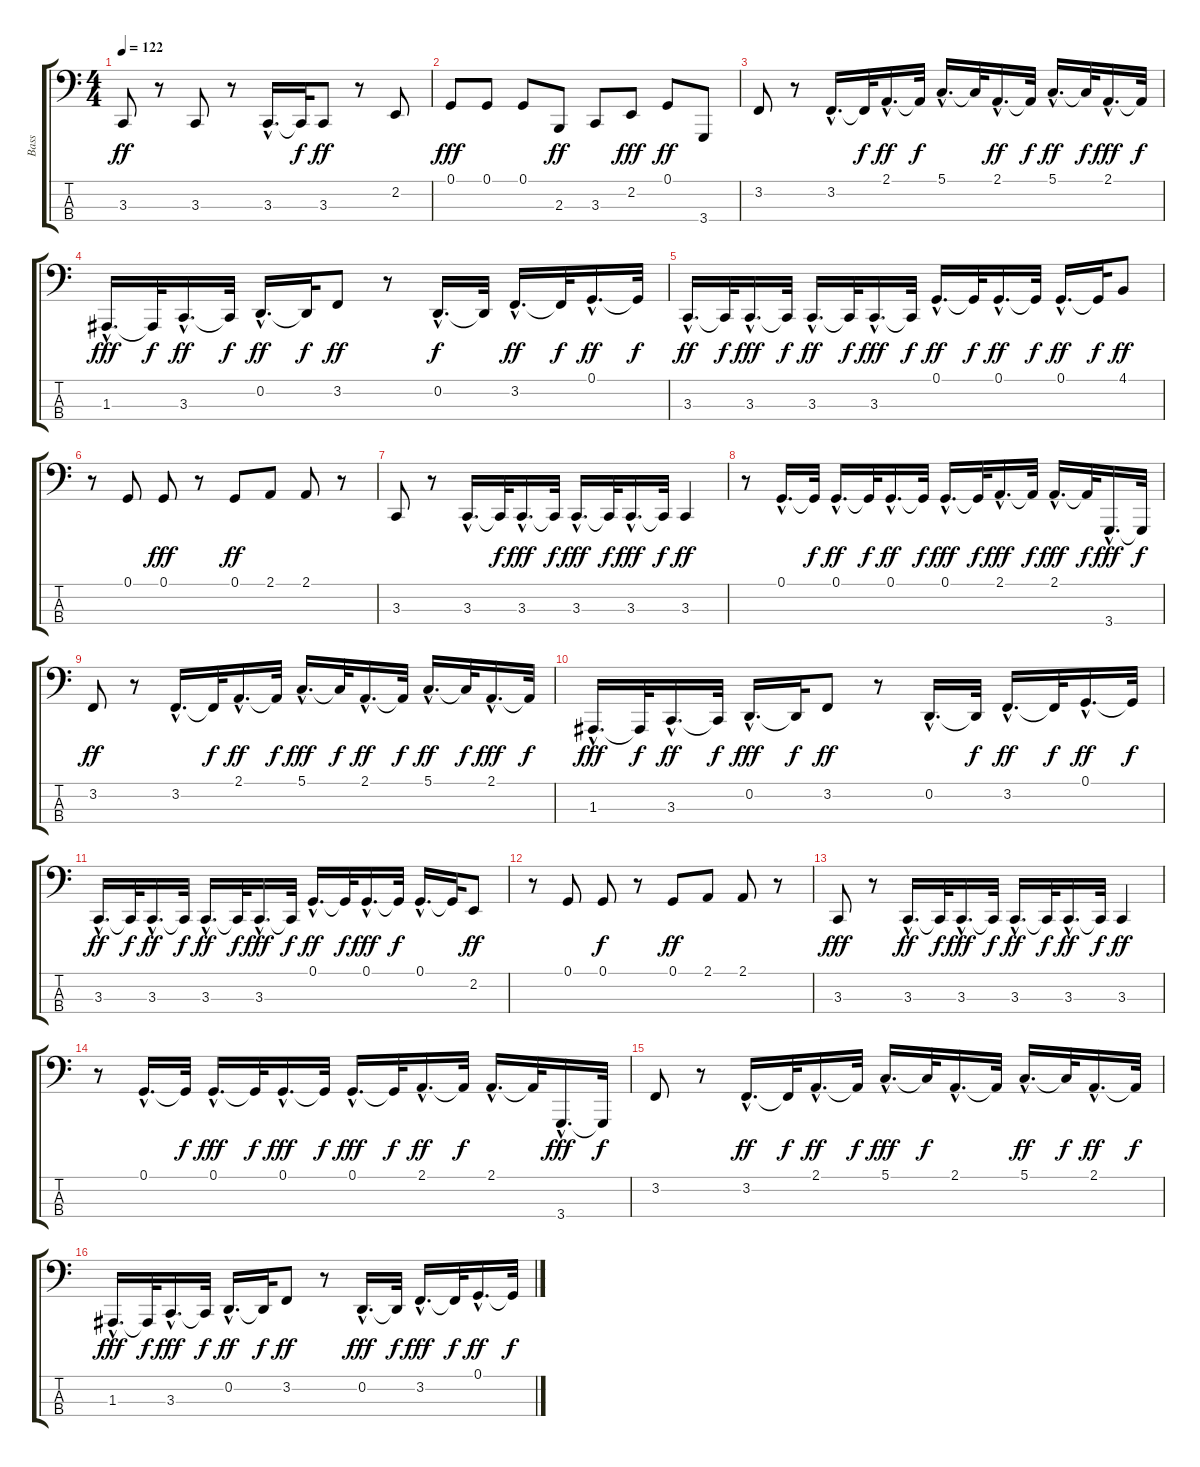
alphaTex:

\track ("Bass" "Bass") {instrument fretlessbass}
\staff {score tabs}
\tuning (G1 D1 A0 E0) {hide}
\ts (4 4)
\tempo 122
\clef f4
\ks c
3.3.8{dy ff} r.8 3.3.8 r.8 3.3{hac}.16{d} 3.3{t}.32{dy f} 3.3.8{dy ff} r.8 2.2.8 |
0.1.8{dy fff} 0.1.8 0.1.8 2.3.8{dy ff} 3.3.8 2.2.8{dy fff} 0.1.8{dy ff} 3.4.8 |
3.2.8 r.8 3.2{hac}.16{d} 3.2{t}.32{dy f} 2.1{hac}.16{d dy ff} 2.1{t}.32{dy f} 5.1{hac}.16{d} 5.1{t}.32 2.1{hac}.16{d dy ff} 2.1{t}.32{dy f} 5.1{hac}.16{d dy ff} 5.1{t}.32{dy f} 2.1{hac}.16{d dy fff} 2.1{t}.32{dy f} |
1.3{hac}.16{d dy fff} 1.3{t}.32{dy f} 3.3{hac}.16{d dy ff} 3.3{t}.32{dy f} 0.2{hac}.16{d dy ff} 0.2{t}.32{dy f} 3.2.8{dy ff} r.8 0.2{hac}.16{d dy f} 0.2{t}.32 3.2{hac}.16{d dy ff} 3.2{t}.32{dy f} 0.1{hac}.16{d dy ff} 0.1{t}.32{dy f} |
3.3{hac}.16{d dy ff} 3.3{t}.32{dy f} 3.3{hac}.16{d dy fff} 3.3{t}.32{dy f} 3.3{hac}.16{d dy ff} 3.3{t}.32{dy f} 3.3{hac}.16{d dy fff} 3.3{t}.32{dy f} 0.1{hac}.16{d dy ff} 0.1{t}.32{dy f} 0.1{hac}.16{d dy ff} 0.1{t}.32{dy f} 0.1{hac}.16{d dy ff} 0.1{t}.32{dy f} 4.1.8{dy ff} |
r.8 0.1.8 0.1.8{dy fff} r.8 0.1.8{dy ff} 2.1.8 2.1.8 r.8 |
3.3.8 r.8 3.3{hac}.16{d} 3.3{t}.32{dy f} 3.3{hac}.16{d dy fff} 3.3{t}.32{dy f} 3.3{hac}.16{d dy fff} 3.3{t}.32{dy f} 3.3{hac}.16{d dy fff} 3.3{t}.32{dy f} 3.3.4{dy ff} |
r.8 0.1{hac}.16{d} 0.1{t}.32{dy f} 0.1{hac}.16{d dy ff} 0.1{t}.32{dy f} 0.1{hac}.16{d dy ff} 0.1{t}.32{dy f} 0.1{hac}.16{d dy fff} 0.1{t}.32{dy f} 2.1{hac}.16{d dy fff} 2.1{t}.32{dy f} 2.1{hac}.16{d dy fff} 2.1{t}.32{dy f} 3.4{hac}.16{d dy fff} 3.4{t}.32{dy f} |
3.2.8{dy ff} r.8 3.2{hac}.16{d} 3.2{t}.32{dy f} 2.1{hac}.16{d dy ff} 2.1{t}.32{dy f} 5.1{hac}.16{d dy fff} 5.1{t}.32{dy f} 2.1{hac}.16{d dy ff} 2.1{t}.32{dy f} 5.1{hac}.16{d dy ff} 5.1{t}.32{dy f} 2.1{hac}.16{d dy fff} 2.1{t}.32{dy f} |
1.3{hac}.16{d dy fff} 1.3{t}.32{dy f} 3.3{hac}.16{d dy ff} 3.3{t}.32{dy f} 0.2{hac}.16{d dy fff} 0.2{t}.32{dy f} 3.2.8{dy ff} r.8 0.2{hac}.16{d} 0.2{t}.32{dy f} 3.2{hac}.16{d dy ff} 3.2{t}.32{dy f} 0.1{hac}.16{d dy ff} 0.1{t}.32{dy f} |
3.3{hac}.16{d dy ff} 3.3{t}.32{dy f} 3.3{hac}.16{d dy ff} 3.3{t}.32{dy f} 3.3{hac}.16{d dy ff} 3.3{t}.32{dy f} 3.3{hac}.16{d dy fff} 3.3{t}.32{dy f} 0.1{hac}.16{d dy ff} 0.1{t}.32{dy f} 0.1{hac}.16{d dy fff} 0.1{t}.32{dy f} 0.1{hac}.16{d} 0.1{t}.32 2.2.8{dy ff} |
r.8 0.1.8 0.1.8{dy f} r.8 0.1.8{dy ff} 2.1.8 2.1.8 r.8 |
3.3.8{dy fff} r.8 3.3{hac}.16{d dy ff} 3.3{t}.32{dy f} 3.3{hac}.16{d dy fff} 3.3{t}.32{dy f} 3.3{hac}.16{d dy ff} 3.3{t}.32{dy f} 3.3{hac}.16{d dy ff} 3.3{t}.32{dy f} 3.3.4{dy ff} |
r.8 0.1{hac}.16{d} 0.1{t}.32{dy f} 0.1{hac}.16{d dy fff} 0.1{t}.32{dy f} 0.1{hac}.16{d dy fff} 0.1{t}.32{dy f} 0.1{hac}.16{d dy fff} 0.1{t}.32{dy f} 2.1{hac}.16{d dy ff} 2.1{t}.32{dy f} 2.1{hac}.16{d} 2.1{t}.32 3.4{hac}.16{d dy fff} 3.4{t}.32{dy f} |
3.2.8 r.8 3.2{hac}.16{d dy ff} 3.2{t}.32{dy f} 2.1{hac}.16{d dy ff} 2.1{t}.32{dy f} 5.1{hac}.16{d dy fff} 5.1{t}.32{dy f} 2.1{hac}.16{d} 2.1{t}.32 5.1{hac}.16{d dy ff} 5.1{t}.32{dy f} 2.1{hac}.16{d dy ff} 2.1{t}.32{dy f} |
1.3{hac}.16{d dy fff} 1.3{t}.32{dy f} 3.3{hac}.16{d dy fff} 3.3{t}.32{dy f} 0.2{hac}.16{d dy ff} 0.2{t}.32{dy f} 3.2.8{dy ff} r.8 0.2{hac}.16{d dy fff} 0.2{t}.32{dy f} 3.2{hac}.16{d dy fff} 3.2{t}.32{dy f} 0.1{hac}.16{d dy ff} 0.1{t}.32{dy f}
